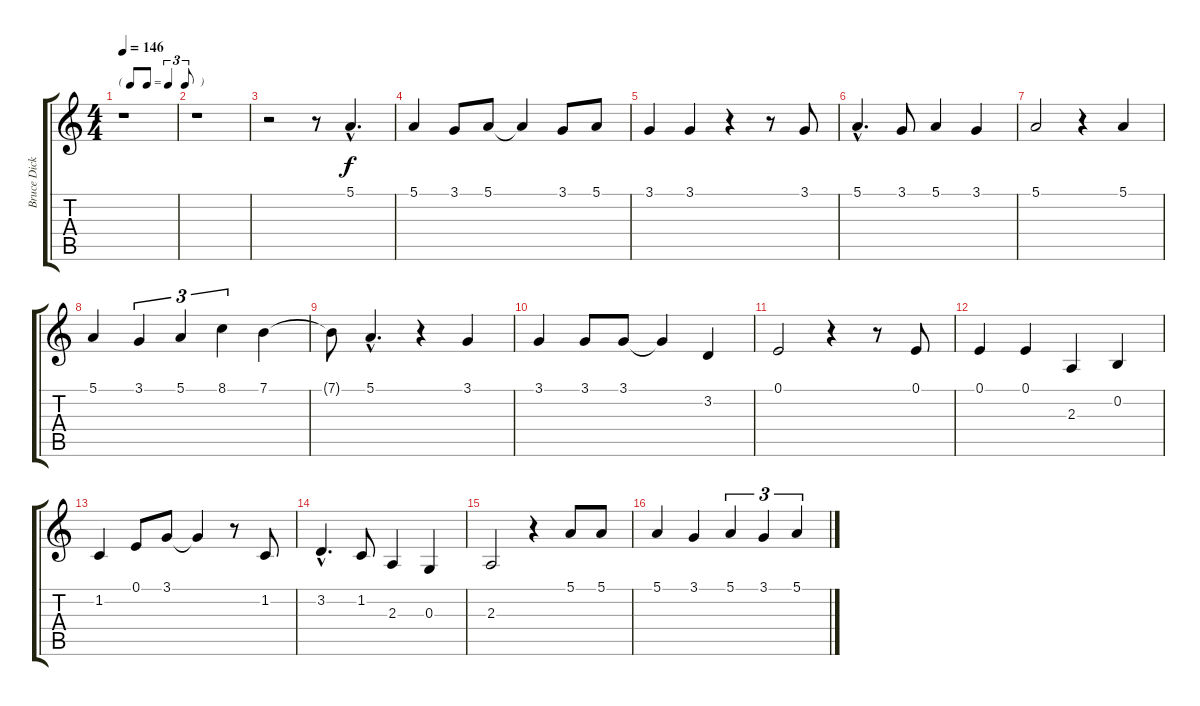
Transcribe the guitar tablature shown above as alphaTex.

\track ("Bruce Dickinson" "Bruce Dick") {instrument synthvoice}
\staff {score tabs}
\tuning (E4 B3 G3 D3 A2 E2) {hide}
\ts (4 4)
\tf triplet8th
\tempo 146
\clef g2
\ks c
r.1{dy f} |
r.1 |
r.2 r.8 5.1{hac}.4{d} |
5.1.4 3.1.8 5.1.8 5.1{t}.4 3.1.8 5.1.8 |
3.1.4 3.1.4 r.4 r.8 3.1.8 |
5.1{hac}.4{d} 3.1.8 5.1.4 3.1.4 |
5.1.2 r.4 5.1.4 |
5.1.4 3.1.4{tu (3 2)} 5.1.4{tu (3 2)} 8.1.4{tu (3 2)} 7.1.4 |
7.1{t}.8 5.1{hac}.4{d} r.4 3.1.4 |
3.1.4 3.1.8 3.1.8 3.1{t}.4 3.2.4 |
0.1.2 r.4 r.8 0.1.8 |
0.1.4 0.1.4 2.3.4 0.2.4 |
1.2.4 0.1.8 3.1.8 3.1{t}.4 r.8 1.2.8 |
3.2{hac}.4{d} 1.2.8 2.3.4 0.3.4 |
2.3.2 r.4 5.1.8 5.1.8 |
5.1.4 3.1.4 5.1.4{tu (3 2)} 3.1.4{tu (3 2)} 5.1.4{tu (3 2)}
